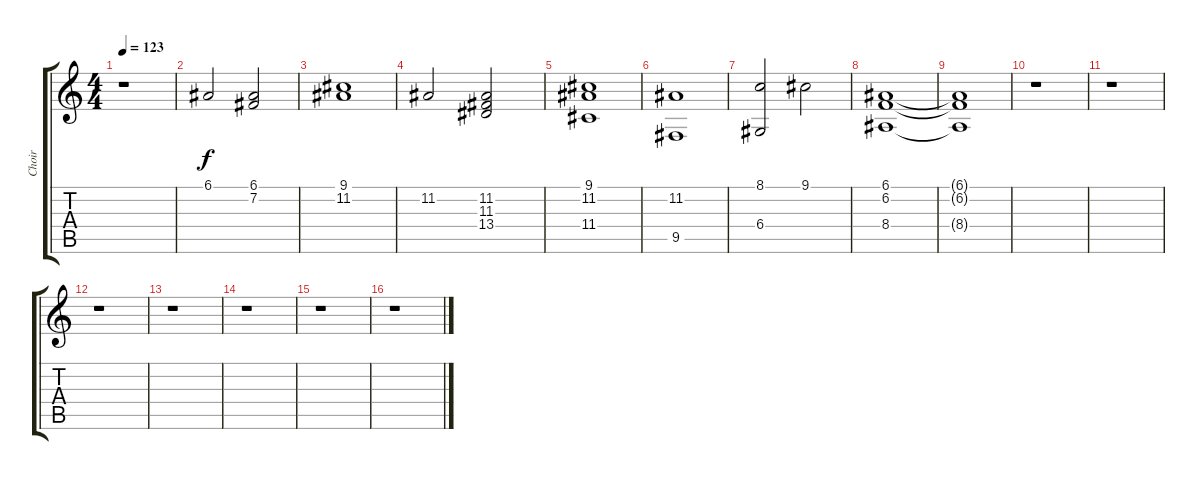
\track ("Choir" "Choir") {instrument choiraahs}
\staff {score tabs}
\tuning (E4 B3 G3 D3 A2 E2) {hide}
\ts (4 4)
\tempo 123
\clef g2
\ks c
r.1{dy f} |
6.1.2 (6.1 7.2).2 |
(9.1 11.2).1 |
11.2.2 (11.2 11.3 13.4).2 |
(9.1 11.2 11.4).1 |
(11.2 9.5).1 |
(8.1 6.4).2 9.1.2 |
(6.1 6.2 8.4).1 |
(6.1{t} 6.2{t} 8.4{t}).1 |
r.1 |
r.1 |
r.1 |
r.1 |
r.1 |
r.1 |
r.1
